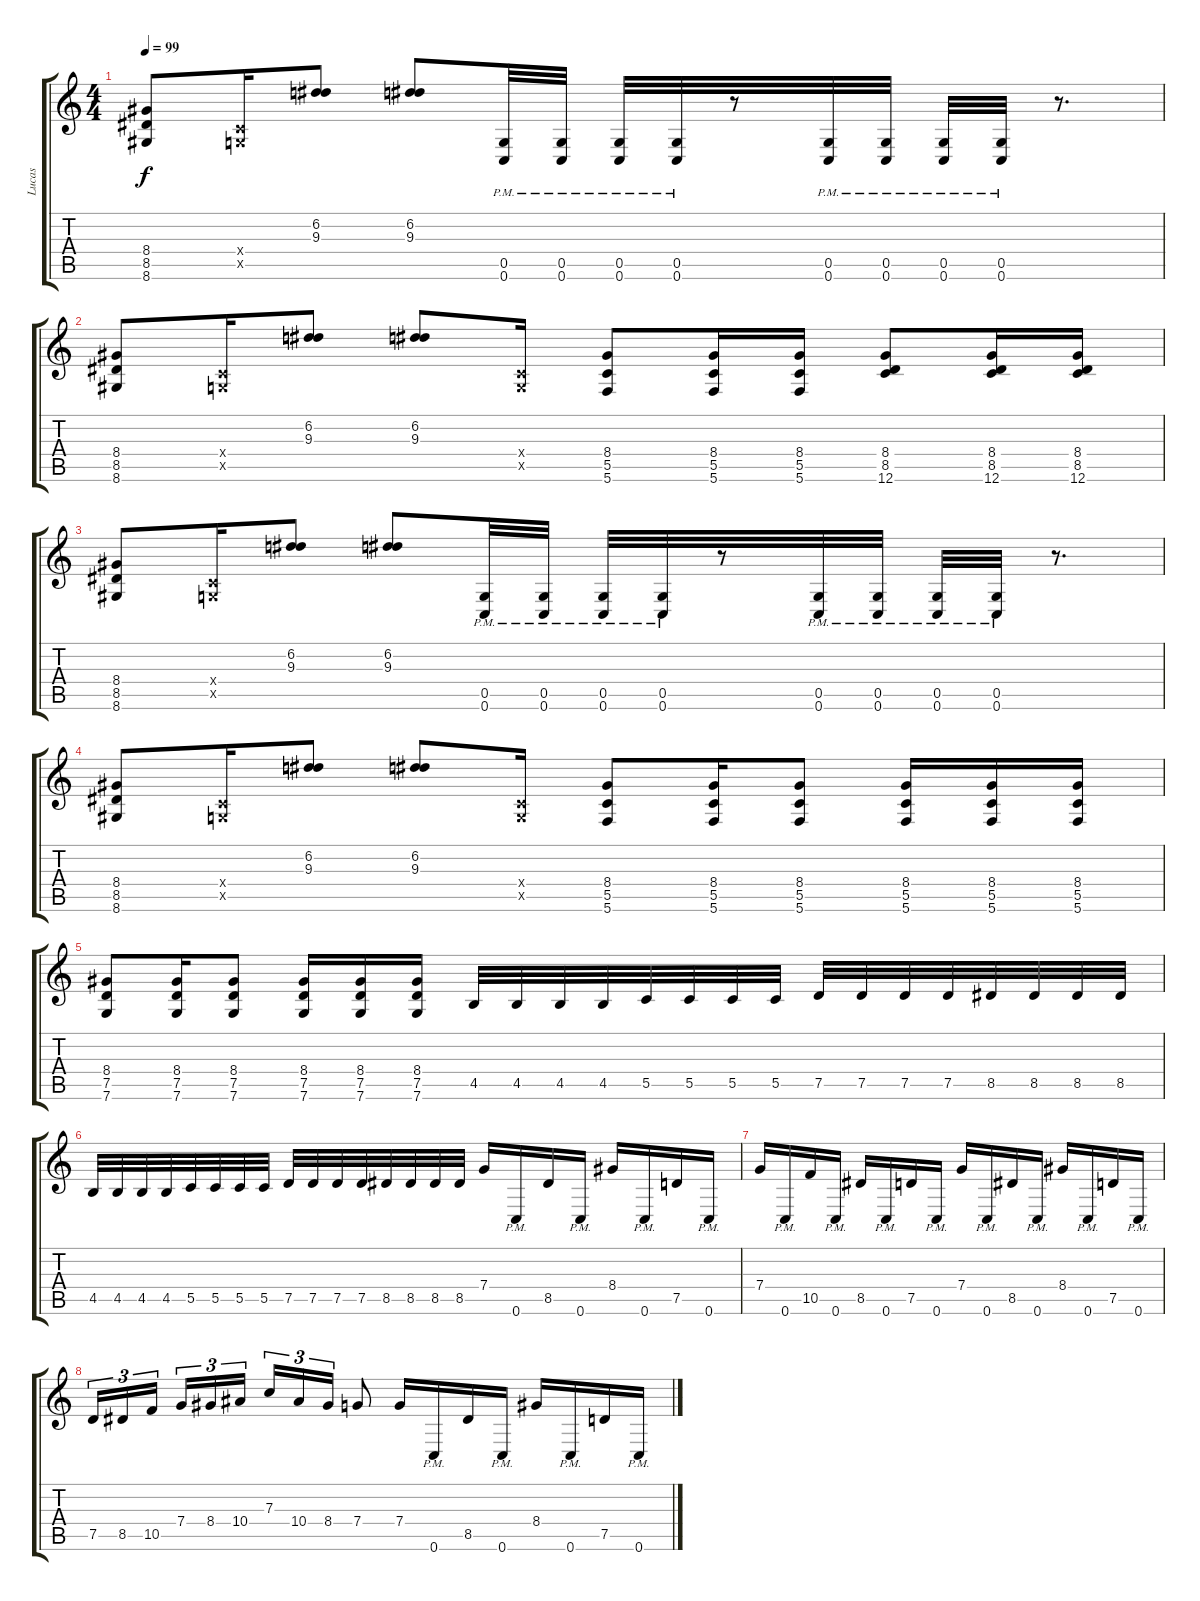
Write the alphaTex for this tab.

\track ("Lucas" "Lucas") {instrument distortionguitar}
\staff {score tabs}
\tuning (D4 A3 F3 C3 G2 C2) {hide}
\ts (4 4)
\tempo 99
\clef g2
\ks c
(8.4 8.5 8.6).8{dy f} (0.4{x} 0.5{x}).16 (6.2 9.3).8 (6.2 9.3).8 (0.5{pm} 0.6{pm}).32 (0.5{pm} 0.6{pm}).32 (0.5{pm} 0.6{pm}).32 (0.5{pm} 0.6{pm}).32 r.8 (0.5{pm} 0.6{pm}).32 (0.5{pm} 0.6{pm}).32 (0.5{pm} 0.6{pm}).32 (0.5{pm} 0.6{pm}).32 r.8{d} |
(8.4 8.5 8.6).8 (0.4{x} 0.5{x}).16 (6.2 9.3).8 (6.2 9.3).8 (0.4{x} 0.5{x}).16 (8.4 5.5 5.6).8 (8.4 5.5 5.6).16 (8.4 5.5 5.6).16 (8.4 8.5 12.6).8 (8.4 8.5 12.6).16 (8.4 8.5 12.6).16 |
(8.4 8.5 8.6).8 (0.4{x} 0.5{x}).16 (6.2 9.3).8 (6.2 9.3).8 (0.5{pm} 0.6{pm}).32 (0.5{pm} 0.6{pm}).32 (0.5{pm} 0.6{pm}).32 (0.5{pm} 0.6{pm}).32 r.8 (0.5{pm} 0.6{pm}).32 (0.5{pm} 0.6{pm}).32 (0.5{pm} 0.6{pm}).32 (0.5{pm} 0.6{pm}).32 r.8{d} |
(8.4 8.5 8.6).8 (0.4{x} 0.5{x}).16 (6.2 9.3).8 (6.2 9.3).8 (0.4{x} 0.5{x}).16 (8.4 5.5 5.6).8 (8.4 5.5 5.6).16 (8.4 5.5 5.6).8 (8.4 5.5 5.6).16 (8.4 5.5 5.6).16 (8.4 5.5 5.6).16 |
(8.4 7.5 7.6).8 (8.4 7.5 7.6).16 (8.4 7.5 7.6).8 (8.4 7.5 7.6).16 (8.4 7.5 7.6).16 (8.4 7.5 7.6).16 4.5.32 4.5.32 4.5.32 4.5.32 5.5.32 5.5.32 5.5.32 5.5.32 7.5.32 7.5.32 7.5.32 7.5.32 8.5.32 8.5.32 8.5.32 8.5.32 |
4.5.32 4.5.32 4.5.32 4.5.32 5.5.32 5.5.32 5.5.32 5.5.32 7.5.32 7.5.32 7.5.32 7.5.32 8.5.32 8.5.32 8.5.32 8.5.32 7.4.16 0.6{pm}.16 8.5.16 0.6{pm}.16 8.4.16 0.6{pm}.16 7.5.16 0.6{pm}.16 |
7.4.16 0.6{pm}.16 10.5.16 0.6{pm}.16 8.5.16 0.6{pm}.16 7.5.16 0.6{pm}.16 7.4.16 0.6{pm}.16 8.5.16 0.6{pm}.16 8.4.16 0.6{pm}.16 7.5.16 0.6{pm}.16 |
7.5.16{tu (3 2)} 8.5.16{tu (3 2)} 10.5.16{tu (3 2) beam splitsecondary} 7.4.16{tu (3 2)} 8.4.16{tu (3 2)} 10.4.16{tu (3 2)} 7.3.16{tu (3 2)} 10.4.16{tu (3 2)} 8.4.16{tu (3 2)} 7.4.8 7.4.16 0.6{pm}.16 8.5.16 0.6{pm}.16 8.4.16 0.6{pm}.16 7.5.16 0.6{pm}.16
